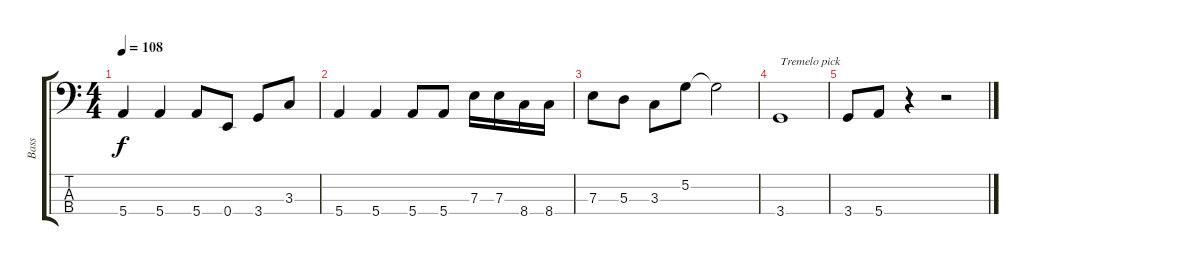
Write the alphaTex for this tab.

\track ("Bass" "Bass") {instrument fretlessbass}
\staff {score tabs}
\tuning (G2 D2 A1 E1) {hide}
\ts (4 4)
\tempo 108
\clef f4
\ks c
5.4.4{dy f} 5.4.4 5.4.8 0.4.8 3.4.8 3.3.8 |
5.4.4 5.4.4 5.4.8 5.4.8 7.3.16 7.3.16 8.4.16 8.4.16 |
7.3.8 5.3.8 3.3.8 5.2.8 5.2{t}.2 |
3.4.1{txt "Tremelo pick"} |
3.4.8 5.4.8 r.4 r.2
